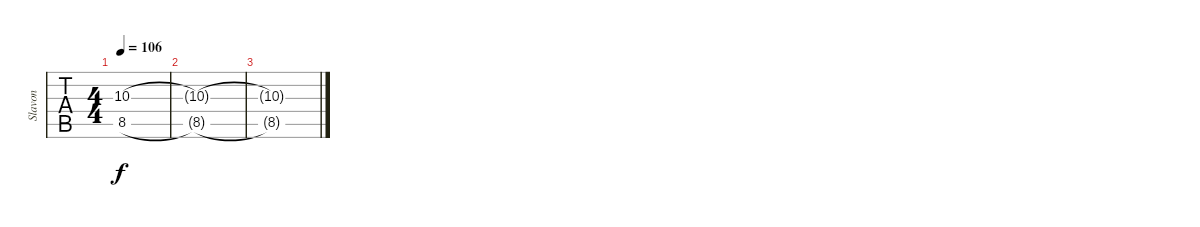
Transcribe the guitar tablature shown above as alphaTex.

\track ("Slavon" "Slavon") {instrument distortionguitar}
\staff {tabs}
\tuning (E4 B3 G3 D3 A2 D2) {hide}
\ts (4 4)
\tempo 106
\clef g2
\ks c
(10.3{t} 8.5{t}).1{dy f} |
(10.3{t} 8.5{t}).1 |
(10.3{t} 8.5{t}).1
